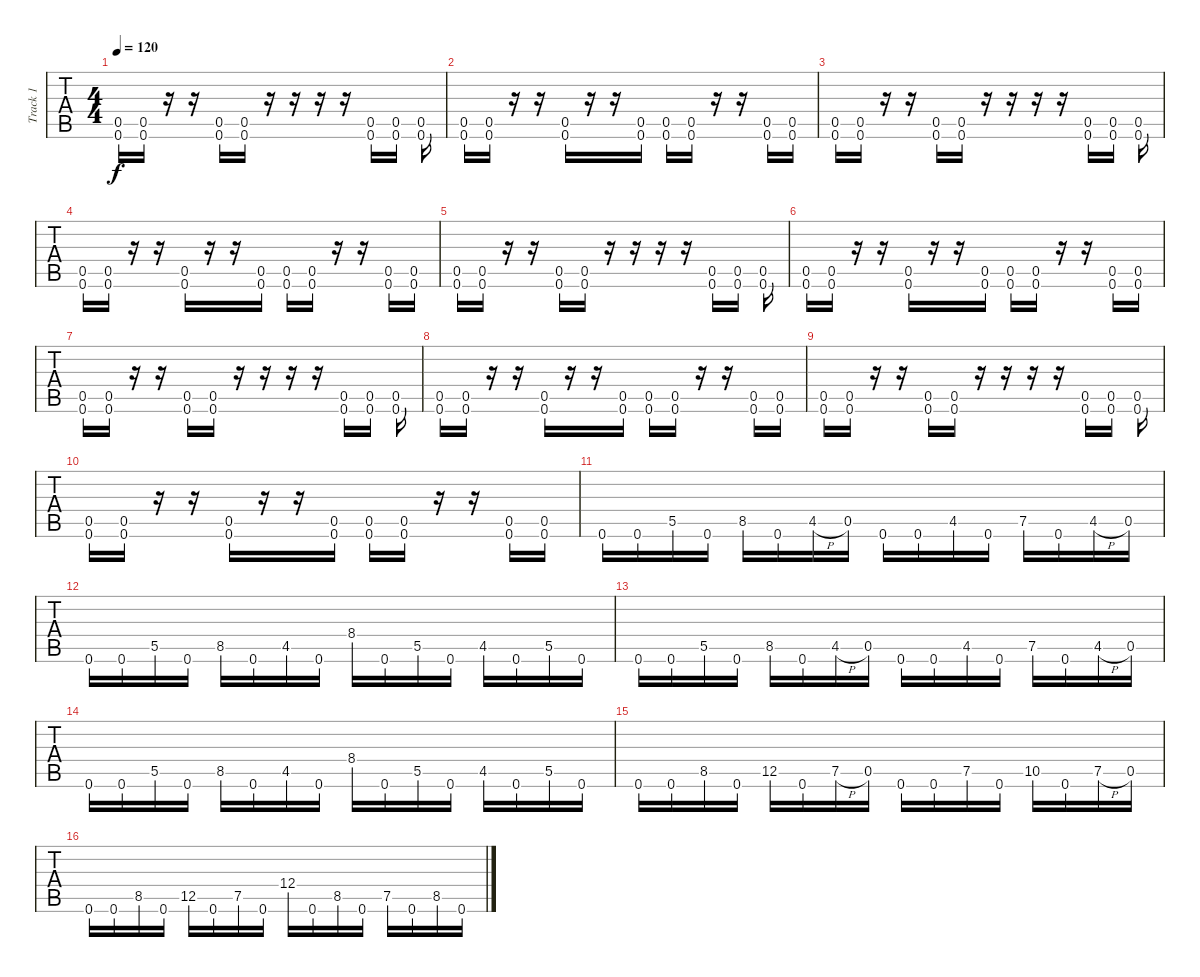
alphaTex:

\track ("Track 1" "Track 1") {instrument distortionguitar}
\staff {tabs}
\tuning (D4 A3 F3 C3 G2 C2) {hide}
\ts (4 4)
\tempo 120
\clef g2
\ks c
(0.5 0.6).16{dy f} (0.5 0.6).16 r.16 r.16 (0.5 0.6).16 (0.5 0.6).16 r.16 r.16 r.16 r.16 (0.5 0.6).16 (0.5 0.6).16 (0.5 0.6).16 |
(0.5 0.6).16 (0.5 0.6).16 r.16 r.16 (0.5 0.6).16 r.16 r.16 (0.5 0.6).16 (0.5 0.6).16 (0.5 0.6).16 r.16 r.16 (0.5 0.6).16 (0.5 0.6).16 |
(0.5 0.6).16 (0.5 0.6).16 r.16 r.16 (0.5 0.6).16 (0.5 0.6).16 r.16 r.16 r.16 r.16 (0.5 0.6).16 (0.5 0.6).16 (0.5 0.6).16 |
(0.5 0.6).16 (0.5 0.6).16 r.16 r.16 (0.5 0.6).16 r.16 r.16 (0.5 0.6).16 (0.5 0.6).16 (0.5 0.6).16 r.16 r.16 (0.5 0.6).16 (0.5 0.6).16 |
(0.5 0.6).16 (0.5 0.6).16 r.16 r.16 (0.5 0.6).16 (0.5 0.6).16 r.16 r.16 r.16 r.16 (0.5 0.6).16 (0.5 0.6).16 (0.5 0.6).16 |
(0.5 0.6).16 (0.5 0.6).16 r.16 r.16 (0.5 0.6).16 r.16 r.16 (0.5 0.6).16 (0.5 0.6).16 (0.5 0.6).16 r.16 r.16 (0.5 0.6).16 (0.5 0.6).16 |
(0.5 0.6).16 (0.5 0.6).16 r.16 r.16 (0.5 0.6).16 (0.5 0.6).16 r.16 r.16 r.16 r.16 (0.5 0.6).16 (0.5 0.6).16 (0.5 0.6).16 |
(0.5 0.6).16 (0.5 0.6).16 r.16 r.16 (0.5 0.6).16 r.16 r.16 (0.5 0.6).16 (0.5 0.6).16 (0.5 0.6).16 r.16 r.16 (0.5 0.6).16 (0.5 0.6).16 |
(0.5 0.6).16 (0.5 0.6).16 r.16 r.16 (0.5 0.6).16 (0.5 0.6).16 r.16 r.16 r.16 r.16 (0.5 0.6).16 (0.5 0.6).16 (0.5 0.6).16 |
(0.5 0.6).16 (0.5 0.6).16 r.16 r.16 (0.5 0.6).16 r.16 r.16 (0.5 0.6).16 (0.5 0.6).16 (0.5 0.6).16 r.16 r.16 (0.5 0.6).16 (0.5 0.6).16 |
0.6.16 0.6.16 5.5.16 0.6.16 8.5.16 0.6.16 4.5{h}.16 0.5.16 0.6.16 0.6.16 4.5.16 0.6.16 7.5.16 0.6.16 4.5{h}.16 0.5.16 |
0.6.16 0.6.16 5.5.16 0.6.16 8.5.16 0.6.16 4.5.16 0.6.16 8.4.16 0.6.16 5.5.16 0.6.16 4.5.16 0.6.16 5.5.16 0.6.16 |
0.6.16 0.6.16 5.5.16 0.6.16 8.5.16 0.6.16 4.5{h}.16 0.5.16 0.6.16 0.6.16 4.5.16 0.6.16 7.5.16 0.6.16 4.5{h}.16 0.5.16 |
0.6.16 0.6.16 5.5.16 0.6.16 8.5.16 0.6.16 4.5.16 0.6.16 8.4.16 0.6.16 5.5.16 0.6.16 4.5.16 0.6.16 5.5.16 0.6.16 |
0.6.16 0.6.16 8.5.16 0.6.16 12.5.16 0.6.16 7.5{h}.16 0.5.16 0.6.16 0.6.16 7.5.16 0.6.16 10.5.16 0.6.16 7.5{h}.16 0.5.16 |
0.6.16 0.6.16 8.5.16 0.6.16 12.5.16 0.6.16 7.5.16 0.6.16 12.4.16 0.6.16 8.5.16 0.6.16 7.5.16 0.6.16 8.5.16 0.6.16
